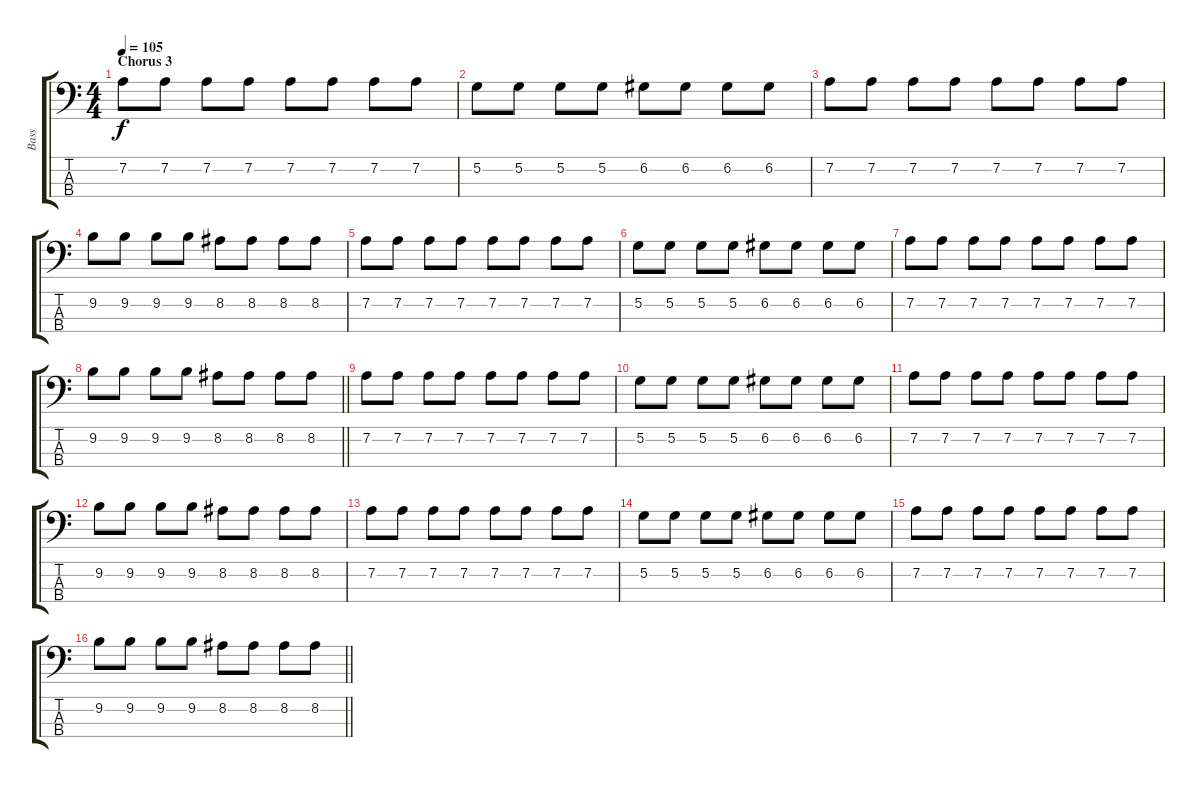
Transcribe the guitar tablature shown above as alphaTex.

\track ("Bass" "Bass") {instrument electricbassfinger}
\staff {score tabs}
\tuning (G2 D2 A1 E1) {hide}
\ts (4 4)
\section ("" "Chorus 3")
\tempo 105
\clef f4
\ks c
7.2.8{dy f} 7.2.8 7.2.8 7.2.8 7.2.8 7.2.8 7.2.8 7.2.8 |
5.2.8 5.2.8 5.2.8 5.2.8 6.2.8 6.2.8 6.2.8 6.2.8 |
7.2.8 7.2.8 7.2.8 7.2.8 7.2.8 7.2.8 7.2.8 7.2.8 |
9.2.8 9.2.8 9.2.8 9.2.8 8.2.8 8.2.8 8.2.8 8.2.8 |
7.2.8 7.2.8 7.2.8 7.2.8 7.2.8 7.2.8 7.2.8 7.2.8 |
5.2.8 5.2.8 5.2.8 5.2.8 6.2.8 6.2.8 6.2.8 6.2.8 |
7.2.8 7.2.8 7.2.8 7.2.8 7.2.8 7.2.8 7.2.8 7.2.8 |
\barLineRight lightlight
9.2.8 9.2.8 9.2.8 9.2.8 8.2.8 8.2.8 8.2.8 8.2.8 |
7.2.8 7.2.8 7.2.8 7.2.8 7.2.8 7.2.8 7.2.8 7.2.8 |
5.2.8 5.2.8 5.2.8 5.2.8 6.2.8 6.2.8 6.2.8 6.2.8 |
7.2.8 7.2.8 7.2.8 7.2.8 7.2.8 7.2.8 7.2.8 7.2.8 |
9.2.8 9.2.8 9.2.8 9.2.8 8.2.8 8.2.8 8.2.8 8.2.8 |
7.2.8 7.2.8 7.2.8 7.2.8 7.2.8 7.2.8 7.2.8 7.2.8 |
5.2.8 5.2.8 5.2.8 5.2.8 6.2.8 6.2.8 6.2.8 6.2.8 |
7.2.8 7.2.8 7.2.8 7.2.8 7.2.8 7.2.8 7.2.8 7.2.8 |
\barLineRight lightlight
9.2.8 9.2.8 9.2.8 9.2.8 8.2.8 8.2.8 8.2.8 8.2.8
